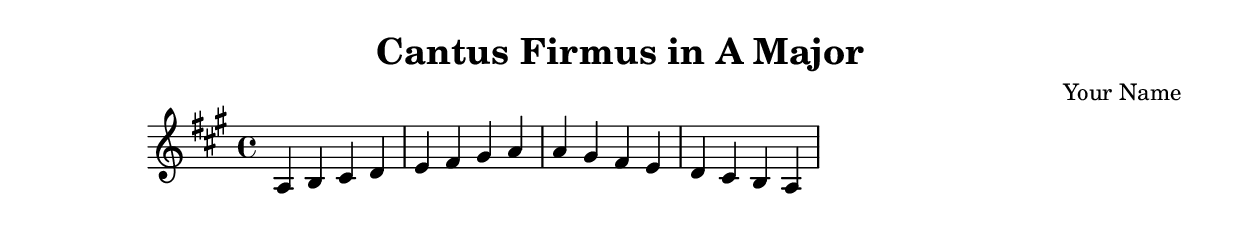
\version "2.24.2"

\header {
  title = "Cantus Firmus in A Major"
  composer = "Your Name"
}

\score {
  \new Staff \relative c' {
    \clef treble
    \key a \major
    \time 4/4
    a4 b cis d | e4 fis gis a |
    a4 gis fis e | d4 cis b a |
  }
  \layout { }
  \midi { }
}
